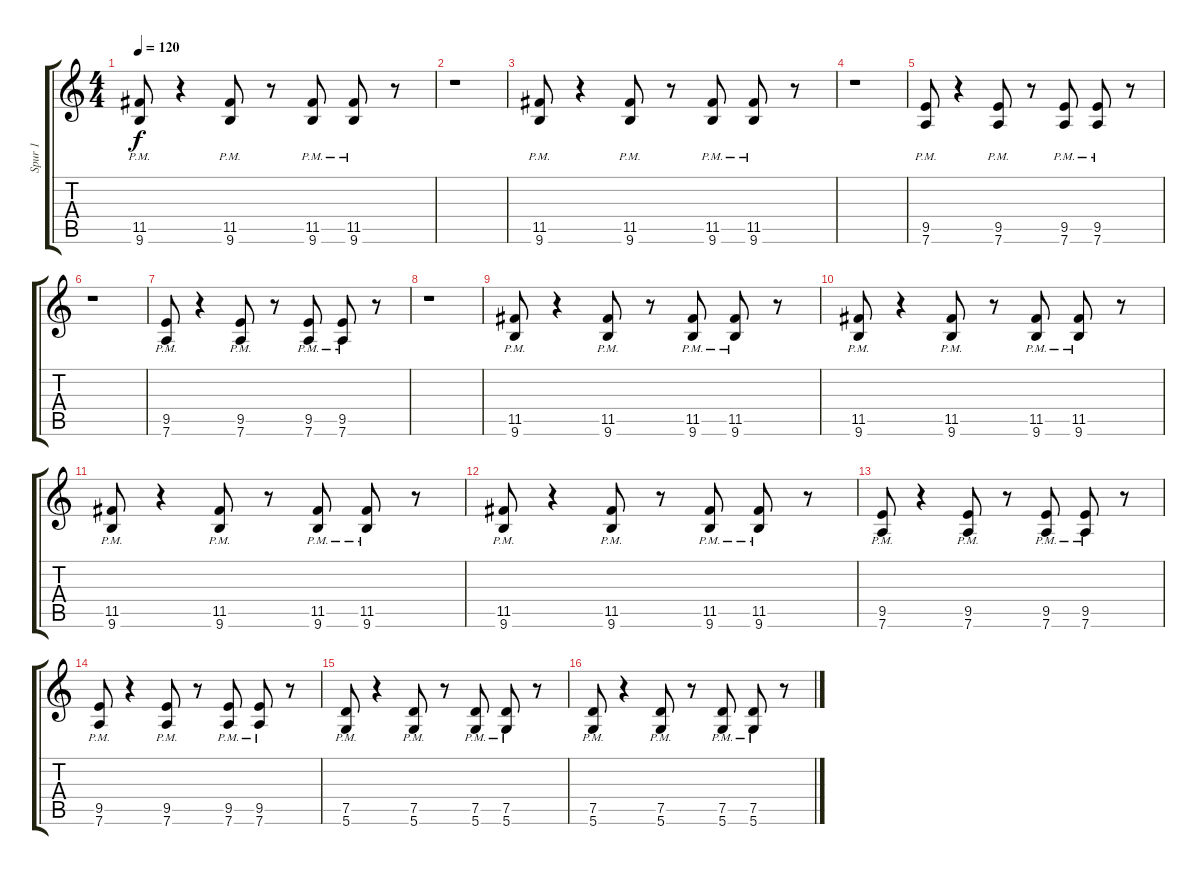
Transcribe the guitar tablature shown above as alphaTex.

\track ("Spur 1" "Spur 1") {instrument acousticguitarnylon}
\staff {score tabs}
\tuning (D4 B3 G3 D3 G2 D2) {hide}
\ts (4 4)
\tempo 120
\clef g2
\ks c
(11.5 9.6{pm}).8{dy f} r.4 (11.5{pm} 9.6).8 r.8 (11.5{pm} 9.6).8 (11.5{pm} 9.6).8 r.8 |
r.1 |
(11.5 9.6{pm}).8 r.4 (11.5{pm} 9.6).8 r.8 (11.5{pm} 9.6).8 (11.5{pm} 9.6).8 r.8 |
r.1 |
(9.5 7.6{pm}).8 r.4 (9.5{pm} 7.6).8 r.8 (9.5{pm} 7.6).8 (9.5{pm} 7.6).8 r.8 |
r.1 |
(9.5 7.6{pm}).8 r.4 (9.5{pm} 7.6).8 r.8 (9.5{pm} 7.6).8 (9.5{pm} 7.6).8 r.8 |
r.1 |
(11.5 9.6{pm}).8 r.4 (11.5{pm} 9.6).8 r.8 (11.5{pm} 9.6).8 (11.5{pm} 9.6).8 r.8 |
(11.5 9.6{pm}).8 r.4 (11.5{pm} 9.6).8 r.8 (11.5{pm} 9.6).8 (11.5{pm} 9.6).8 r.8 |
(11.5 9.6{pm}).8 r.4 (11.5{pm} 9.6).8 r.8 (11.5{pm} 9.6).8 (11.5{pm} 9.6).8 r.8 |
(11.5 9.6{pm}).8 r.4 (11.5{pm} 9.6).8 r.8 (11.5{pm} 9.6).8 (11.5{pm} 9.6).8 r.8 |
(9.5 7.6{pm}).8 r.4 (9.5{pm} 7.6).8 r.8 (9.5{pm} 7.6).8 (9.5{pm} 7.6).8 r.8 |
(9.5 7.6{pm}).8 r.4 (9.5{pm} 7.6).8 r.8 (9.5{pm} 7.6).8 (9.5{pm} 7.6).8 r.8 |
(7.5 5.6{pm}).8 r.4 (7.5{pm} 5.6).8 r.8 (7.5{pm} 5.6).8 (7.5{pm} 5.6).8 r.8 |
(7.5 5.6{pm}).8 r.4 (7.5{pm} 5.6).8 r.8 (7.5{pm} 5.6).8 (7.5{pm} 5.6).8 r.8
